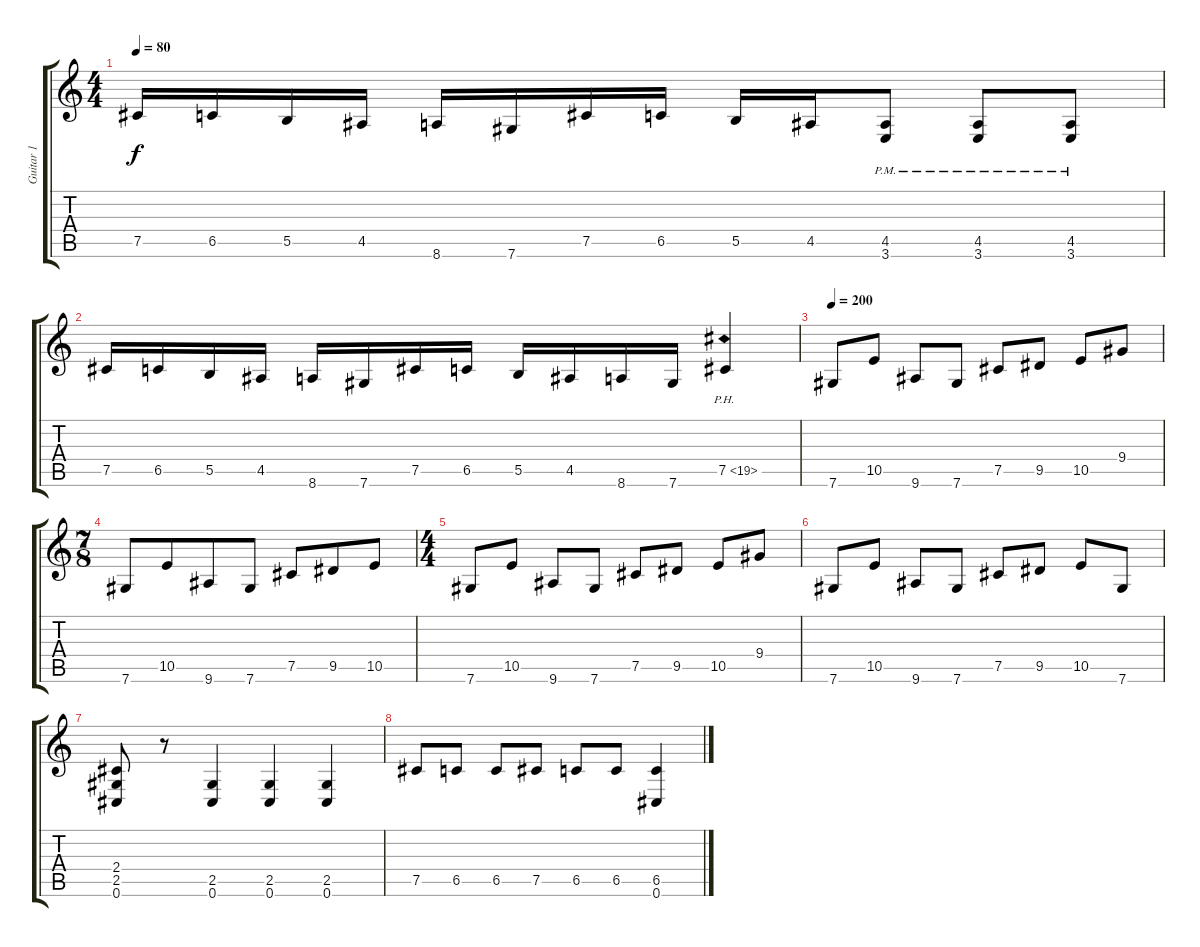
\track ("Guitar 1" "Guitar 1") {instrument overdrivenguitar}
\staff {score tabs}
\tuning (Db4 Ab3 E3 B2 Gb2 Db2) {hide}
\ts (4 4)
\tempo 80
\clef g2
\ks c
7.5.16{dy f} 6.5.16 5.5.16 4.5.16 8.6.16 7.6.16 7.5.16 6.5.16 5.5.16 4.5.16 (4.5{pm} 3.6{pm}).8 (4.5{pm} 3.6{pm}).8 (4.5{pm} 3.6{pm}).8 |
7.5.16 6.5.16 5.5.16 4.5.16 8.6.16 7.6.16 7.5.16 6.5.16 5.5.16 4.5.16 8.6.16 7.6.16 7.5{ph 12}.4 |
\tempo 200
7.6.8 10.5.8 9.6.8 7.6.8 7.5.8 9.5.8 10.5.8 9.4.8 |
\ts (7 8)
7.6.8 10.5.8 9.6.8 7.6.8 7.5.8 9.5.8 10.5.8 |
\ts (4 4)
7.6.8 10.5.8 9.6.8 7.6.8 7.5.8 9.5.8 10.5.8 9.4.8 |
7.6.8 10.5.8 9.6.8 7.6.8 7.5.8 9.5.8 10.5.8 7.6.8 |
(2.4 2.5 0.6).8 r.8 (2.5 0.6).4 (2.5 0.6).4 (2.5 0.6).4 |
7.5.8 6.5.8 6.5.8 7.5.8 6.5.8 6.5.8 (6.5 0.6).4
